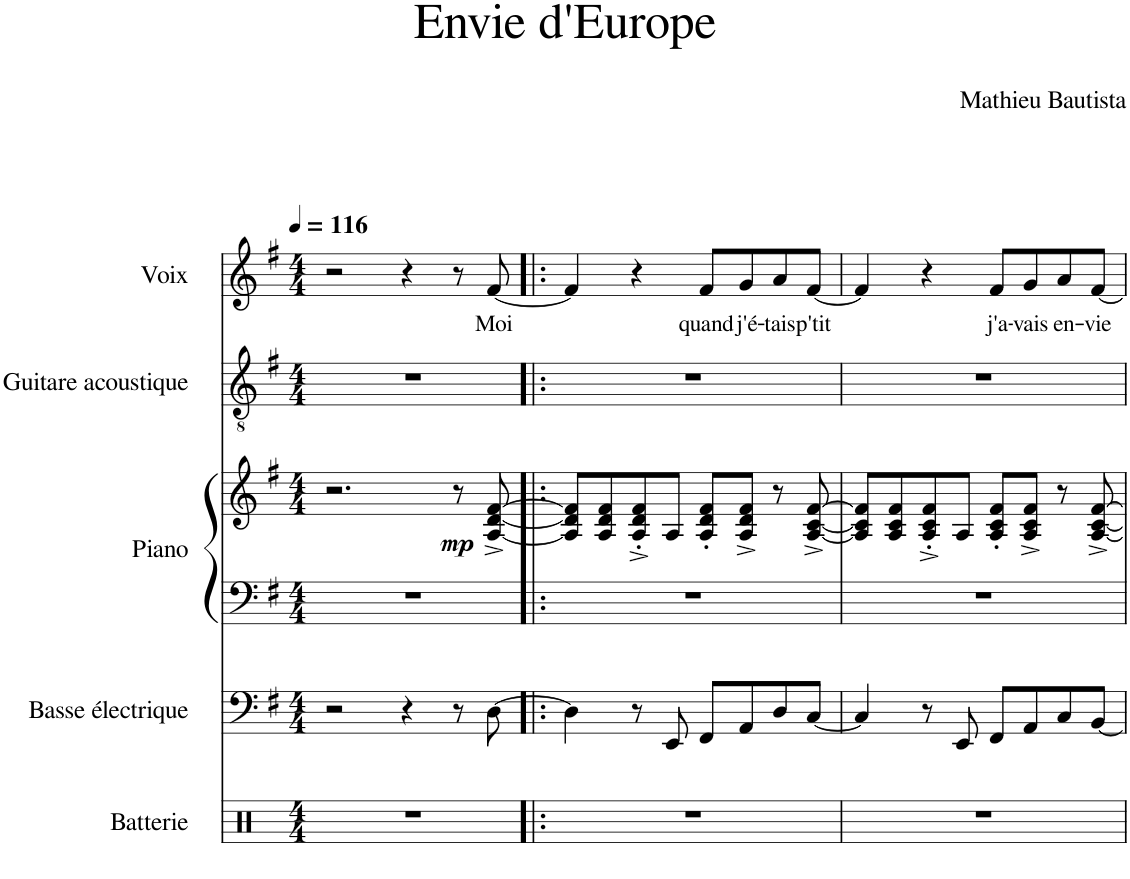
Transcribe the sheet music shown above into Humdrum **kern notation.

**kern	**kern	**kern	**kern	**dynam	**kern	**kern	**text
*part5	*part4	*part3	*part3	*part3	*part2	*part1	*part1
*staff6	*staff5	*staff4	*staff3	*staff3/4	*staff2	*staff1	*staff1
*I"Batterie	*I"Basse électrique	*I"Piano	*	*	*I"Guitare acoustique	*I"Voix	*
*I'Batt.	*I'B. él.	*I'Pia.	*	*	*I'Guit.	*I'Vx.	*
*clefX	*clefF4	*clefF4	*clefG2	*	*clefGv2	*clefG2	*
*	*Trd7c12	*	*	*	*	*	*
*k[]	*k[f#]	*k[f#]	*k[f#]	*	*k[f#]	*k[f#]	*
*M4/4	*M4/4	*M4/4	*M4/4	*	*M4/4	*M4/4	*
*MM116	*MM116	*MM116	*MM116	*	*MM116	*MM116	*
=1	=1	=1	=1	=1	=1	=1	=1
1r	2r	1r	2.r	.	1r	2r	.
.	4r	.	.	.	.	4r	.
!	!	!	!	!LO:DY:b	!	!	!
.	8r	.	8r	mp	.	8r	.
!	!	!	!	!	!	!	!LO:LY:b
.	[8D\	.	[8A/^ [8d/^ [8f#/^	.	.	[8f#/	Moi
=2!|:	=2!|:	=2!|:	=2!|:	=2!|:	=2!|:	=2!|:	=2!|:
1r	4D\]	1r	8A/] 8d/] 8f#/]L	.	1r	4f#/]	.
.	.	.	8A/ 8d/ 8f#/	.	.	.	.
.	8r	.	8A/'^ 8d/'^ 8f#/'^	.	.	4r	.
.	8EE/	.	8A/J	.	.	.	.
!	!	!	!	!	!	!	!LO:LY:b
.	8FF#/L	.	8A/' 8d/' 8f#/'L	.	.	8f#/L	quand
!	!	!	!	!	!	!	!LO:LY:b
.	8AA/	.	8A/^ 8d/^ 8f#/^J	.	.	8g/	j'é-
!	!	!	!	!	!	!	!LO:LY:b
.	8D/	.	8r	.	.	8a/	-tais
!	!	!	!	!	!	!	!LO:LY:b
.	[8C/J	.	[8A/^ [8c/^ [8f#/^	.	.	[8f#/J	p'tit
=3	=3	=3	=3	=3	=3	=3	=3
1r	4C/]	1r	8A/] 8c/] 8f#/]L	.	1r	4f#/]	.
.	.	.	8A/ 8c/ 8f#/	.	.	.	.
.	8r	.	8A/'^ 8c/'^ 8f#/'^	.	.	4r	.
.	8EE/	.	8A/J	.	.	.	.
!	!	!	!	!	!	!	!LO:LY:b
.	8FF#/L	.	8A/' 8c/' 8f#/'L	.	.	8f#/L	j'a-
!	!	!	!	!	!	!	!LO:LY:b
.	8AA/	.	8A/^ 8c/^ 8f#/^J	.	.	8g/	-vais
!	!	!	!	!	!	!	!LO:LY:b
.	8C/	.	8r	.	.	8a/	en-
!	!	!	!	!	!	!	!LO:LY:b
.	[8BB/J	.	[8A/^ [8c/^ [8f#/^	.	.	[8f#/J	-vie
=	=	=	=	=	=	=	=
*-	*-	*-	*-	*-	*-	*-	*-
